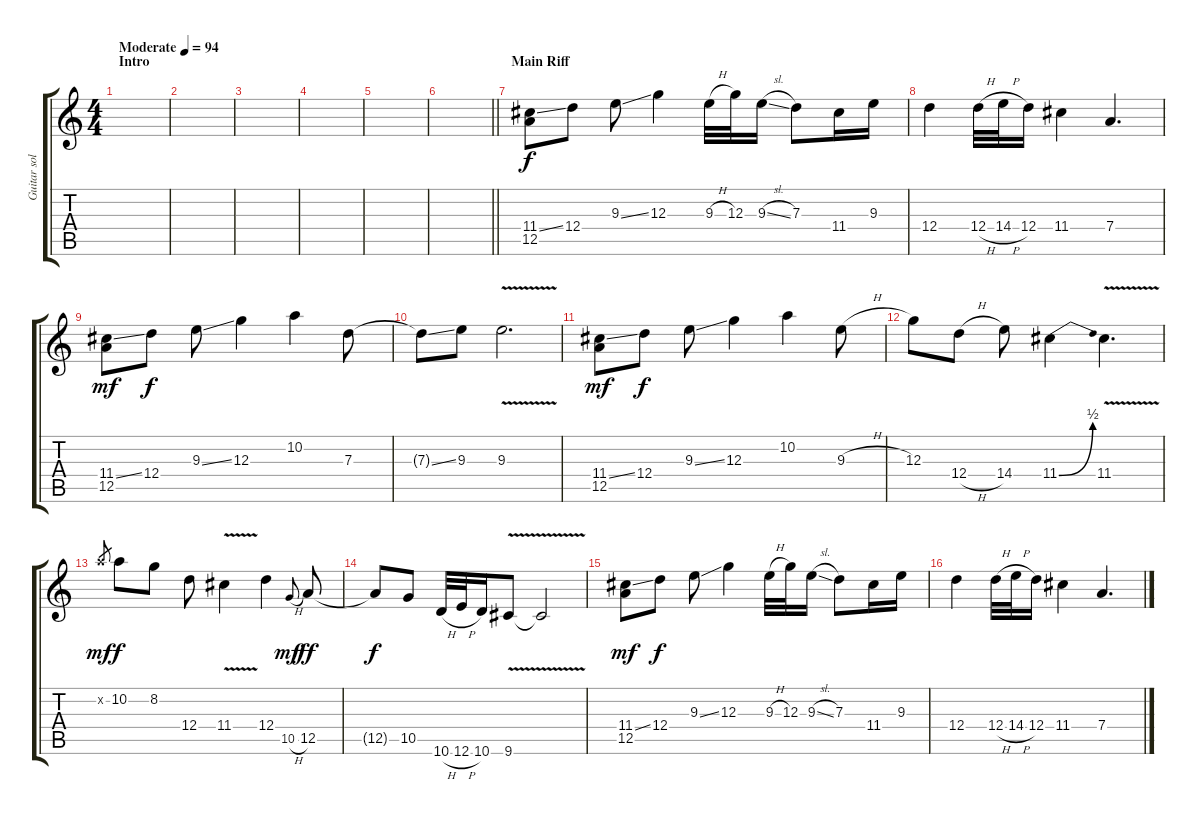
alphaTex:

\track ("Guitar solo" "Guitar sol") {instrument overdrivenguitar}
\staff {score tabs}
\tuning (E4 B3 G3 D3 A2 E2) {hide}
\ts (4 4)
\section ("" "Intro")
\tempo (94 "Moderate")
\clef g2
\ks c
|
|
|
|
|
\barLineRight lightlight
|
\section ("" "Main Riff")
(11.4{ss} 12.5).8 12.4.8{dy f} 9.3{ss}.8 12.3.4 9.3{h}.32 12.3.32 9.3{sl}.16 7.3.8 11.4.16 9.3.16 |
12.4.4 12.4{h}.32 14.4{h}.32 12.4.16 11.4.4 7.4.4{d} |
(11.4{ss} 12.5).8{dy mf} 12.4.8{dy f} 9.3{ss}.8 12.3.4 10.2.4 7.3.8 |
7.3{ss t}.8 9.3.8 9.3{v}.2{d} |
(11.4{ss} 12.5).8{dy mf} 12.4.8{dy f} 9.3{ss}.8 12.3.4 10.2.4 9.3{h}.8 |
12.3.8 12.4{h}.8 14.4.8 11.4{be (bend 0 0 60 2)}.4 11.4{v}.4{d} |
10.2{x}.8{gr dy mf} 10.2.8{dy f} 8.2.8 12.4.8 11.4{v}.4 12.4.4 10.5{h}.8{gr onbeat dy mf} 12.5.8{dy ff} |
12.5{t}.8{dy f} 10.5.8 10.6{h}.32 12.6{h}.32 10.6.16 9.6{v}.8 9.6{t}.2 |
(11.4{ss} 12.5).8{dy mf} 12.4.8{dy f} 9.3{ss}.8 12.3.4 9.3{h}.32 12.3.32 9.3{sl}.16 7.3.8 11.4.16 9.3.16 |
12.4.4 12.4{h}.32 14.4{h}.32 12.4.16 11.4.4 7.4.4{d}
